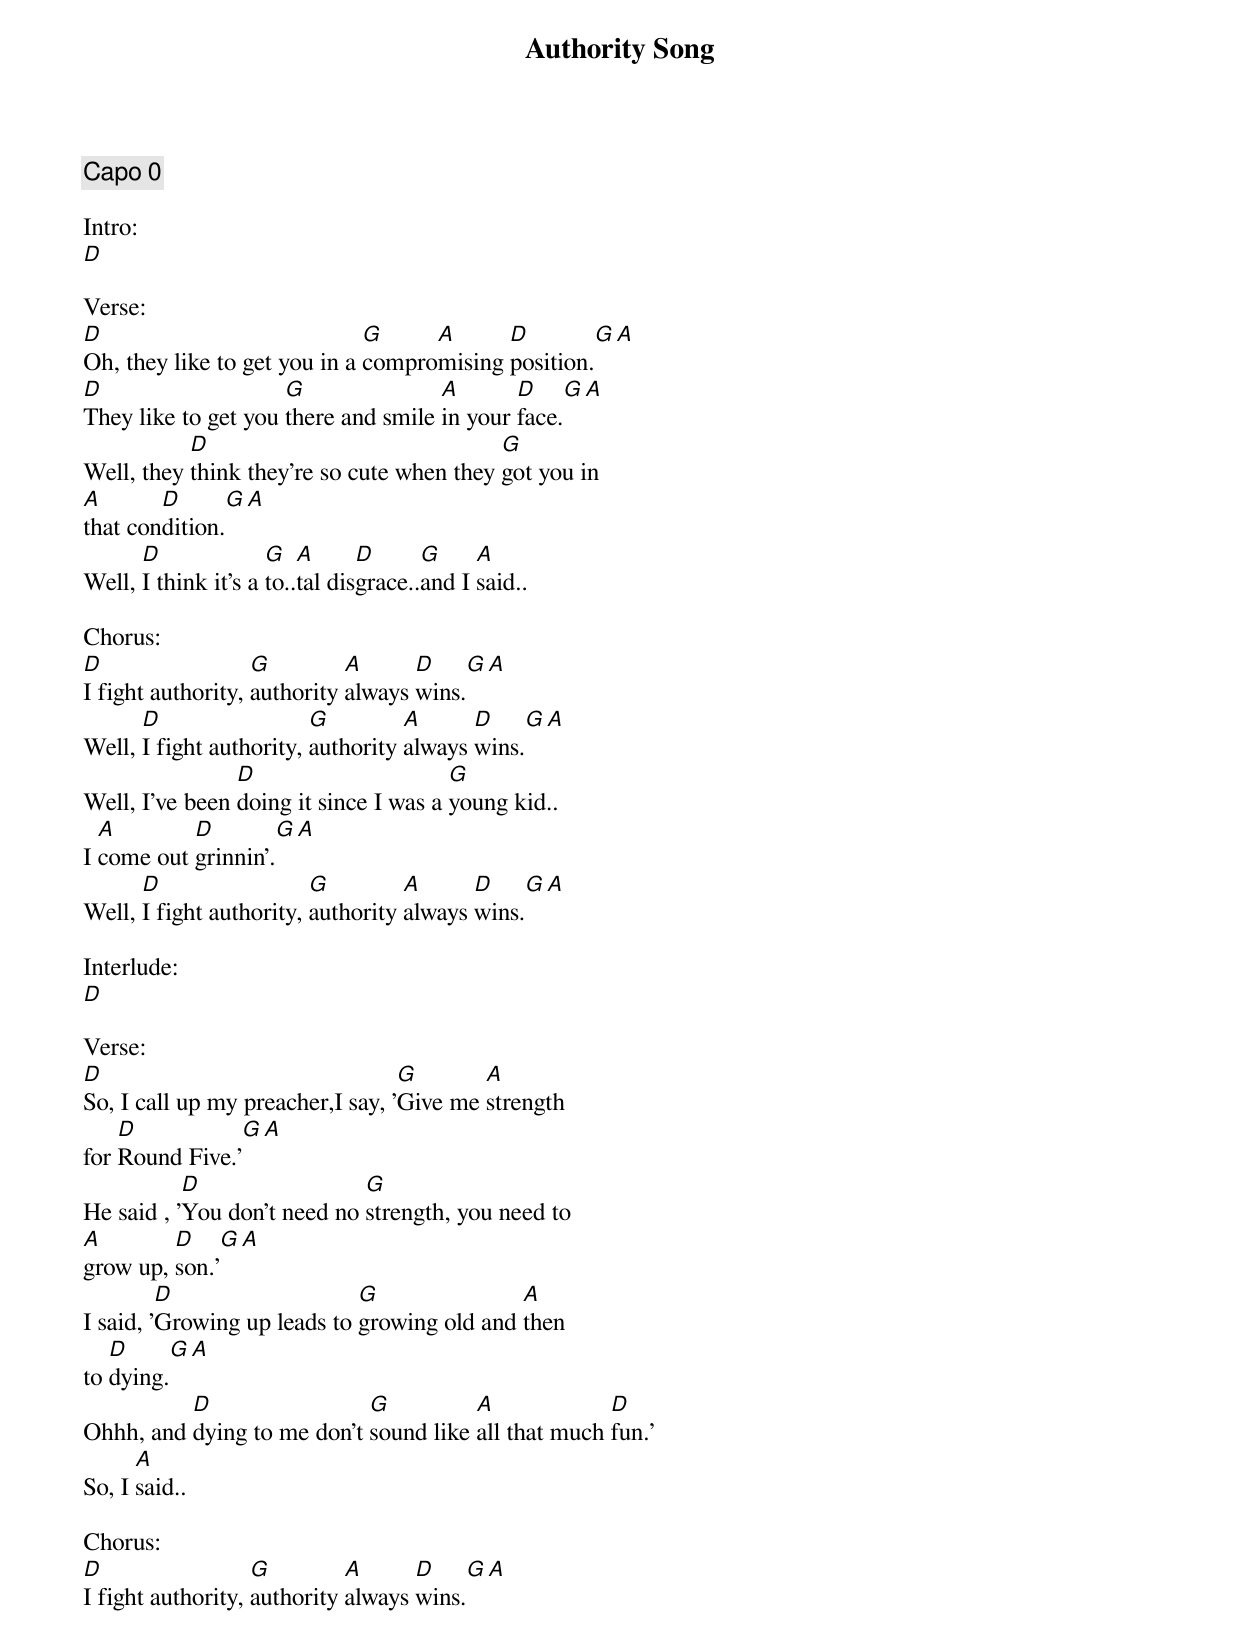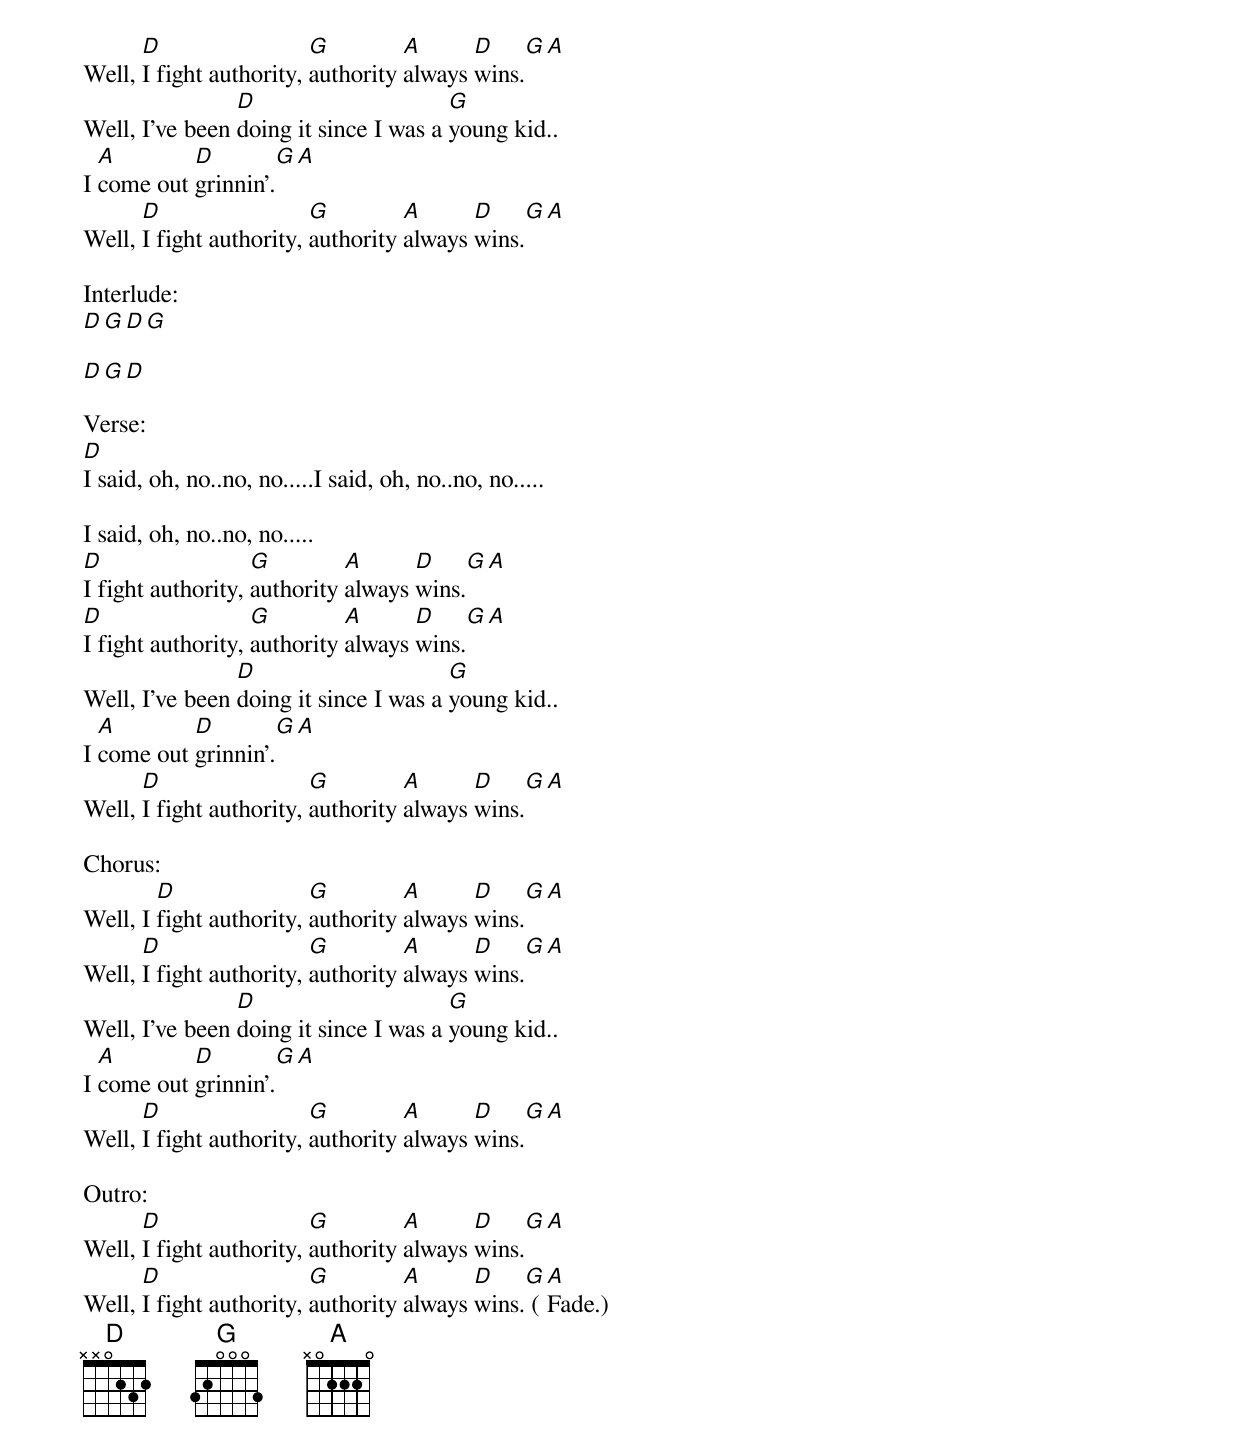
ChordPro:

{title:Authority Song}
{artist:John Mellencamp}
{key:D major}
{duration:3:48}
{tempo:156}
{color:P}

{comment: Capo 0}

Intro:
[D]

Verse:
[D]Oh, they like to get you in a [G]compro[A]mising [D]position.[G][A]
[D]They like to get you [G]there and smile [A]in your [D]face.[G][A]
Well, they [D]think they're so cute when they [G]got you in
[A]that con[D]dition.[G][A]
Well, [D]I think it's a [G]to..[A]tal dis[D]grace..[G]and I [A]said..

Chorus:
[D]I fight authority, [G]authority [A]always [D]wins.[G][A]
Well, [D]I fight authority, [G]authority [A]always [D]wins.[G][A]
Well, I've been [D]doing it since I was a [G]young kid..
I [A]come out [D]grinnin'.[G][A]
Well, [D]I fight authority, [G]authority [A]always [D]wins.[G][A]

Interlude:
[D]

Verse:
[D]So, I call up my preacher,I say, '[G]Give me [A]strength
for [D]Round Five.'[G][A]
He said , '[D]You don't need no [G]strength, you need to
[A]grow up, [D]son.'[G][A]
I said, '[D]Growing up leads to [G]growing old and [A]then
to [D]dying.[G][A]
Ohhh, and [D]dying to me don't [G]sound like [A]all that much [D]fun.'
So, I [A]said..

Chorus:
[D]I fight authority, [G]authority [A]always [D]wins.[G][A]
Well, [D]I fight authority, [G]authority [A]always [D]wins.[G][A]
Well, I've been [D]doing it since I was a [G]young kid..
I [A]come out [D]grinnin'.[G][A]
Well, [D]I fight authority, [G]authority [A]always [D]wins.[G][A]

Interlude:
[D][G][D][G]

[D][G][D]

Verse:
[D]I said, oh, no..no, no.....I said, oh, no..no, no.....

I said, oh, no..no, no.....
[D]I fight authority, [G]authority [A]always [D]wins.[G][A]
[D]I fight authority, [G]authority [A]always [D]wins.[G][A]
Well, I've been [D]doing it since I was a [G]young kid..
I [A]come out [D]grinnin'.[G][A]
Well, [D]I fight authority, [G]authority [A]always [D]wins.[G][A]

Chorus:
Well, I [D]fight authority, [G]authority [A]always [D]wins.[G][A]
Well, [D]I fight authority, [G]authority [A]always [D]wins.[G][A]
Well, I've been [D]doing it since I was a [G]young kid..
I [A]come out [D]grinnin'.[G][A]
Well, [D]I fight authority, [G]authority [A]always [D]wins.[G][A]

Outro:
Well, [D]I fight authority, [G]authority [A]always [D]wins.[G][A]
Well, [D]I fight authority, [G]authority [A]always [D]wins.[G] ([A]Fade.)
